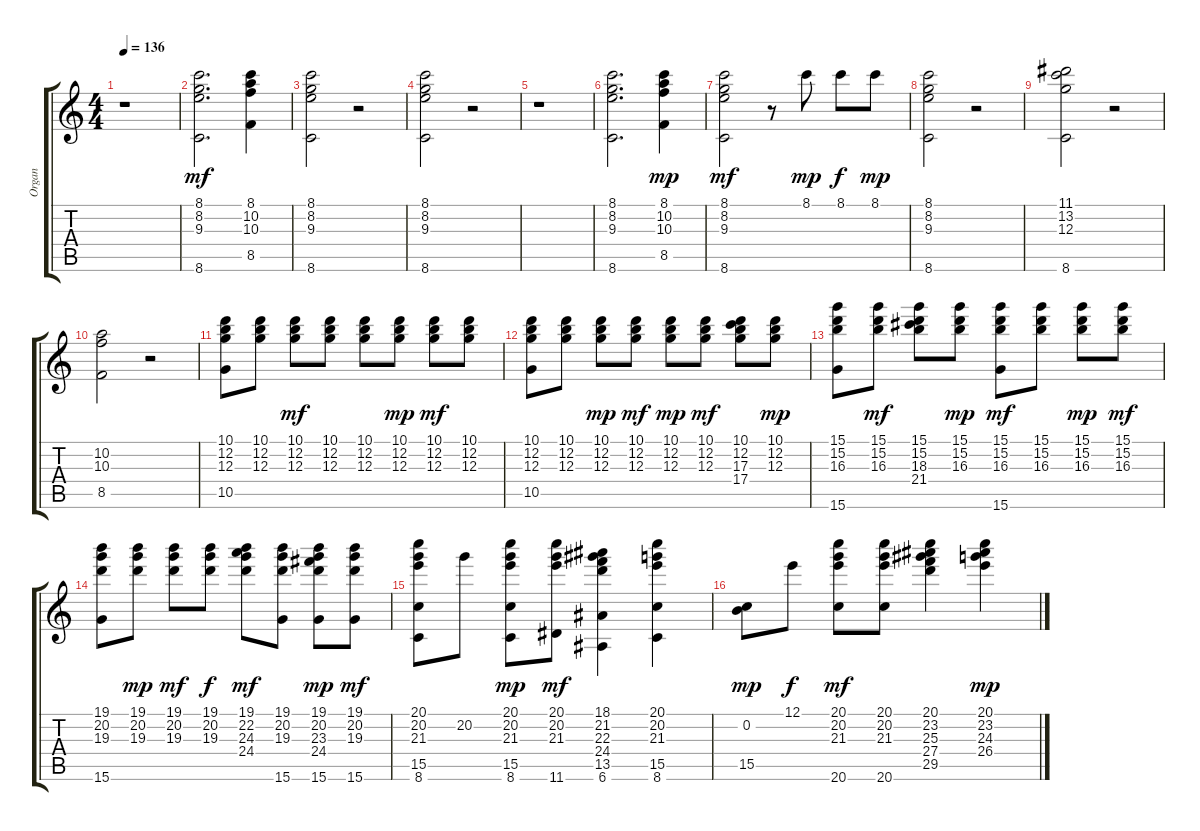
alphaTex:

\track ("Organ" "Organ") {instrument overdrivenguitar}
\staff {score tabs}
\tuning (E4 B3 G3 D3 A2 E2) {hide}
\ts (4 4)
\tempo 136
\clef g2
\ks c
r.1{dy mf} |
(8.1 8.2 9.3 8.6).2{d} (8.1 10.2 10.3 8.5).4 |
(8.1 8.2 9.3 8.6).2 r.2 |
(8.1 8.2 9.3 8.6).2 r.2 |
r.1 |
(8.1 8.2 9.3 8.6).2{d} (8.1 10.2 10.3 8.5).4{dy mp} |
(8.1 8.2 9.3 8.6).2{dy mf} r.8 8.1.8{dy mp} 8.1.8{dy f} 8.1.8{dy mp} |
(8.1 8.2 9.3 8.6).2 r.2 |
(11.1 13.2 12.3 8.6).2 r.2 |
(10.2 10.3 8.5).2 r.2 |
(10.1 12.2 12.3 10.5).8 (10.1 12.2 12.3).8 (10.1 12.2 12.3).8{dy mf} (10.1 12.2 12.3).8 (10.1 12.2 12.3).8 (10.1 12.2 12.3).8{dy mp} (10.1 12.2 12.3).8{dy mf} (10.1 12.2 12.3).8 |
(10.1 12.2 12.3 10.5).8 (10.1 12.2 12.3).8 (10.1 12.2 12.3).8{dy mp} (10.1 12.2 12.3).8{dy mf} (10.1 12.2 12.3).8{dy mp} (10.1 12.2 12.3).8{dy mf} (10.1 12.2 17.3 17.4).8 (10.1 12.2 12.3).8{dy mp} |
(15.1 15.2 16.3 15.6).8 (15.1 15.2 16.3).8{dy mf} (15.1 15.2 18.3 21.4).8 (15.1 15.2 16.3).8{dy mp} (15.1 15.2 16.3 15.6).8{dy mf} (15.1 15.2 16.3).8 (15.1 15.2 16.3).8{dy mp} (15.1 15.2 16.3).8{dy mf} |
(19.1 20.2 19.3 15.6).8 (19.1 20.2 19.3).8{dy mp} (19.1 20.2 19.3).8{dy mf} (19.1 20.2 19.3).8{dy f} (19.1 22.2 24.3 24.4).8{dy mf} (19.1 20.2 19.3 15.6).8 (19.1 20.2 23.3 24.4 15.6).8{dy mp} (19.1 20.2 19.3 15.6).8{dy mf} |
(20.1 20.2 21.3 15.5 8.6).8 20.2.8 (20.1 20.2 21.3 15.5 8.6).8{dy mp} (20.1 20.2 21.3 11.6).8{dy mf} (18.1 21.2 22.3 24.4 13.5 6.6).4 (20.1 20.2 21.3 15.5 8.6).4 |
(0.2 15.5).8{dy mp} 12.1.8{dy f} (20.1 20.2 21.3 20.6).8{dy mf} (20.1 20.2 21.3 20.6).8 (20.1 23.2 25.3 27.4 29.5).4 (20.1 23.2 24.3 26.4).4{dy mp}
